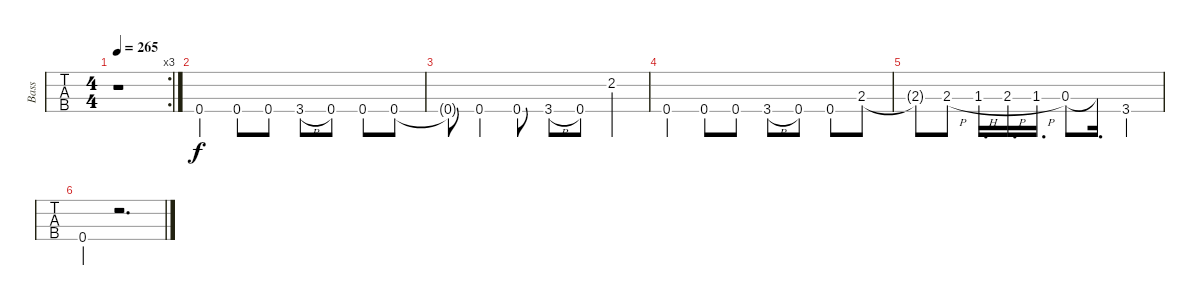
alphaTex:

\track ("Bass" "Bass") {instrument electricbassfinger}
\staff {tabs}
\tuning (Gb2 Db2 Ab1 Eb1) {hide}
\rc 3
\ts (4 4)
\tempo 265
\clef f4
\ks c
r.1{dy f} |
0.4.4 0.4.8 0.4.8 3.4{h}.8 0.4.8 0.4.8 0.4.8 |
0.4{t}.8 0.4.4 0.4.8 3.4{h}.8 0.4.8 2.2.4 |
0.4.4 0.4.8 0.4.8 3.4{h}.8 0.4.8 0.4.8 2.3.8 |
2.3{t}.8 2.3{h}.8 1.3{h}.16{d} 2.3{h}.16{d} 1.3{h}.16{d} 0.3.8 0.3{t}.16{d} 3.4.4 |
0.4.4 r.2{d}
